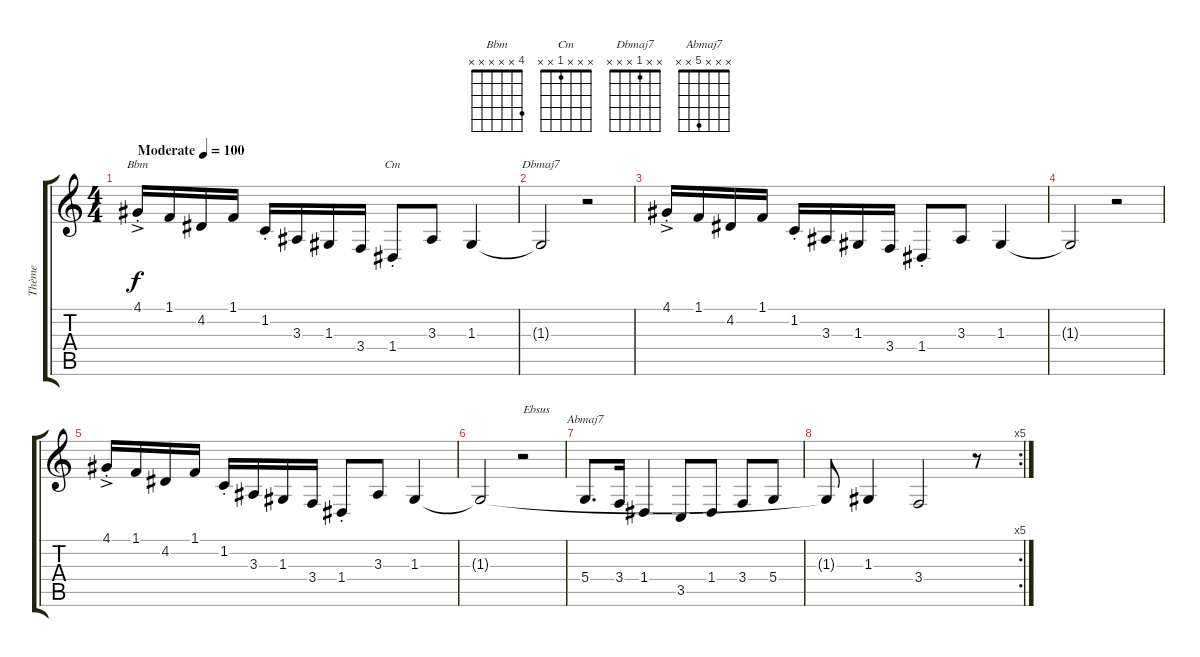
\track ("Thème" "Thème") {instrument trumpet}
\staff {score tabs}
\tuning (E4 B3 G3 D3 A2 E2) {hide}
\chord ("Bbm" 4 x x x x x)
\chord ("Cm" x x x 1 x x)
\chord ("Dbmaj7" x x 1 x x x)
\chord ("Abmaj7" x x x 5 x x)
\ts (4 4)
\tempo (100 "Moderate")
\clef g2
\ks c
4.1{ac st}.16{ch "Bbm" dy f instrument trumpet} 1.1.16 4.2.16 1.1.16 1.2{st}.16 3.3.16 1.3.16 3.4.16 1.4{st}.8{ch "Cm"} 3.3.8 1.3.4 |
1.3{t}.2{ch "Dbmaj7"} r.2 |
4.1{ac st}.16 1.1.16 4.2.16 1.1.16 1.2{st}.16 3.3.16 1.3.16 3.4.16 1.4{st}.8 3.3.8 1.3.4 |
1.3{t}.2 r.2 |
4.1{ac st}.16 1.1.16 4.2.16 1.1.16 1.2{st}.16 3.3.16 1.3.16 3.4.16 1.4{st}.8 3.3.8 1.3.4 |
1.3{t}.2 r.2{txt "Ebsus"} |
5.4.8{d ch "Abmaj7"} 3.4.16 1.4.4 3.5.8 1.4.8 3.4.8 5.4.8 |
\rc 5
1.3{t}.8 1.3.4 3.4.2 r.8
